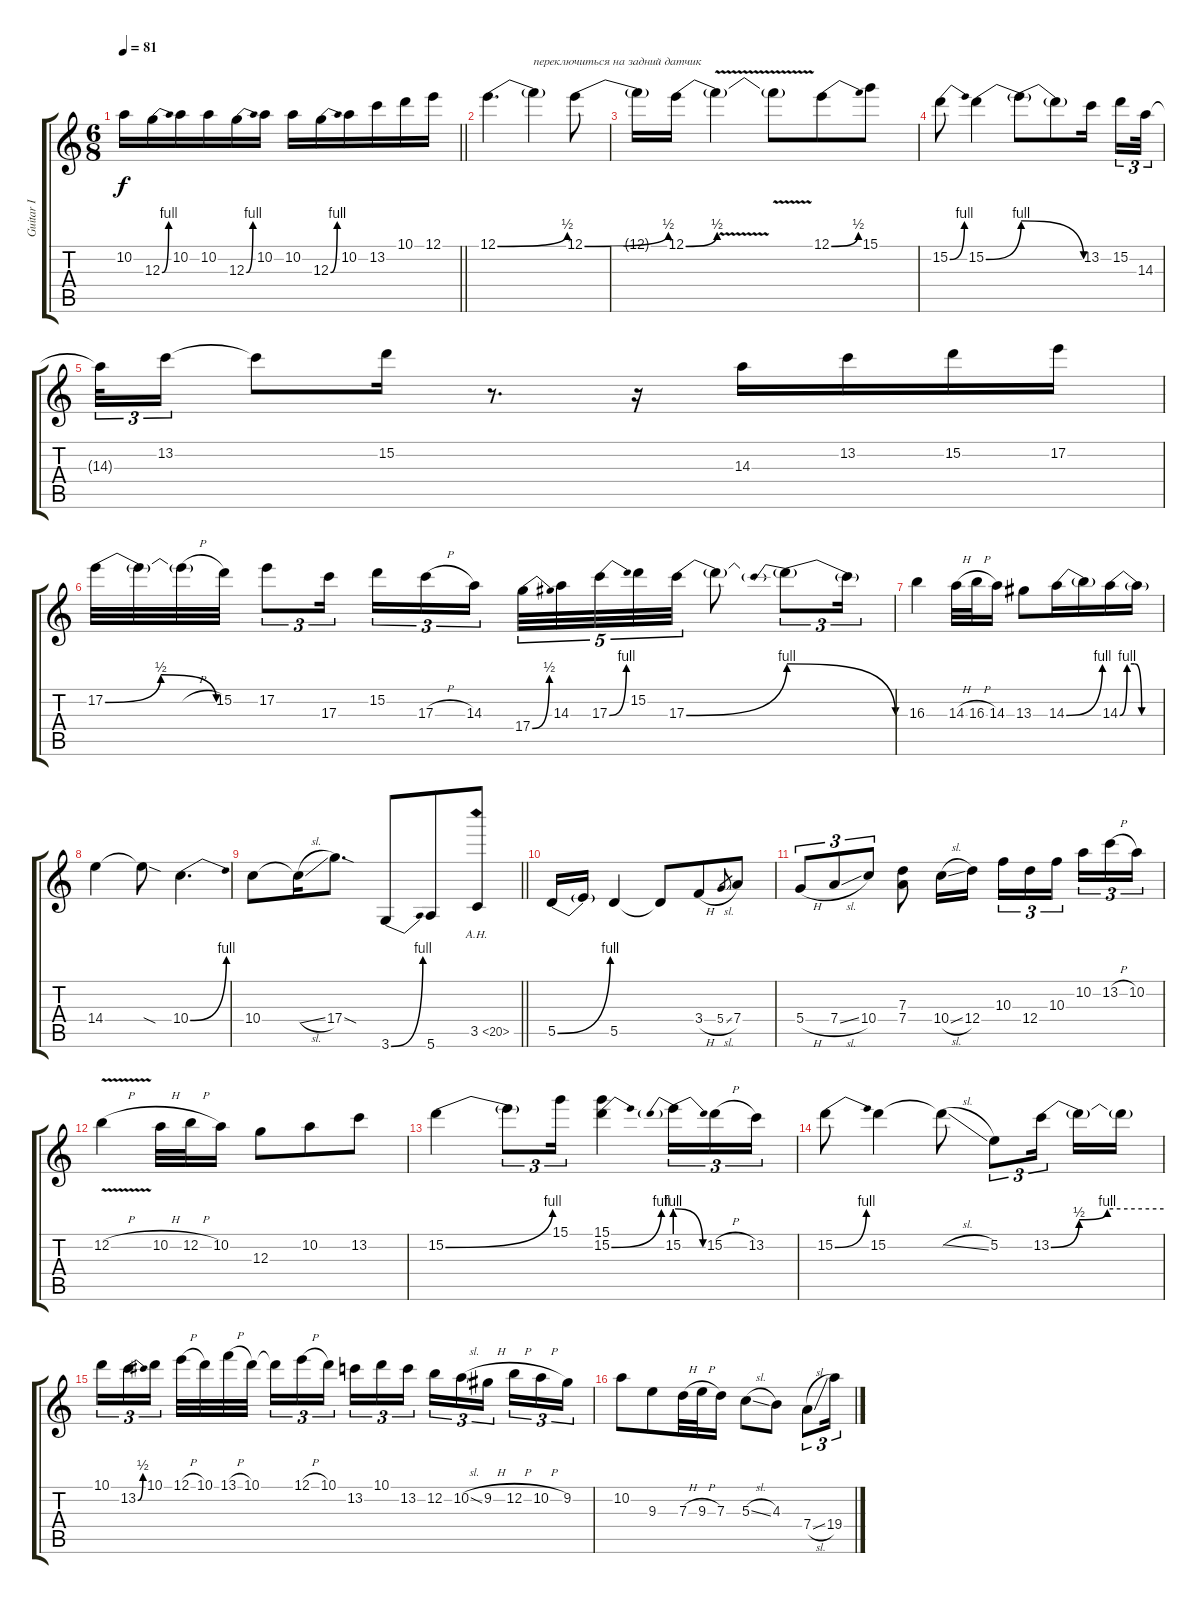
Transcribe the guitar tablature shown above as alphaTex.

\track ("Guitar I" "Guitar I") {instrument distortionguitar}
\staff {score tabs}
\tuning (E4 B3 G3 D3 A2 E2) {hide}
\ts (6 8)
\tempo 81
\clef g2
\barLineRight lightlight
\ks c
10.2.16{dy f} 12.3{be (bend 0 0 60 4)}.16 10.2.16 10.2.16 12.3{be (bend 0 0 60 4)}.16 10.2.16 10.2.16 12.3{be (bend 0 0 60 4)}.16 10.2.16 13.2.16 10.1.16 12.1.16 |
12.1{be (bend 0 0 60 2)}.4{d} 12.1{t}.4{txt "переключиться на задний датчик"} 12.1{be (bend 0 0 60 2)}.8 |
12.1{t}.16 12.1{be (bend 0 0 60 2)}.16 12.1{v t}.4 12.1{t}.8 12.1{be (bend 0 0 60 2)}.8 15.1.8 |
15.2{be (bend 0 0 60 4)}.8 15.2{be (bend 0 0 60 4)}.4 15.2{be (release 0 4 60 0) t}.8 15.2{t}.8 13.2.16{beam splitsecondary} 15.2.16{tu (3 2)} 14.3.32{tu (3 2)} |
14.3{t}.32{tu (3 2)} 13.2.16{tu (3 2)} 13.2{t}.8 15.2.16 r.8{d} r.16 14.3.16 13.2.16 15.2.16 17.2.16 |
17.2{be (bendrelease 0 0 15 2 40 2 60 0)}.32 17.2{t}.32 17.2{h t}.32 15.2.32 17.2.8{tu (3 2)} 17.3.16{tu (3 2) beam splitsecondary} 15.2.16{tu (3 2)} 17.3{h}.16{tu (3 2)} 14.3.16{tu (3 2)} 17.4{be (bend 0 0 60 2)}.32{tu (5 4)} 14.3.32{tu (5 4)} 17.3{be (bend 0 0 60 4)}.32{tu (5 4)} 15.2.32{tu (5 4)} 17.3{be (bend 0 0 60 4)}.32{tu (5 4)} 17.3{t}.8 17.3{be (prebendrelease 0 4 60 0) t}.8{tu (3 2)} 17.3{t}.16{tu (3 2)} |
16.3.4 14.3{h}.32 16.3{h}.32 14.3.16 13.3.8 14.3{be (bend 0 0 60 4)}.16 14.3{t}.16 14.3{be (custom 0 0 10 4 20 4 30 0 60 0)}.16 14.3{t}.16 |
14.4.4 14.4{sod t}.8 10.4{be (bend 0 0 60 4)}.4{d} |
\barLineRight lightlight
10.4.8 10.4{sl t}.16 17.4{sod}.8{d} 3.6{be (bend 0 0 60 4)}.8 5.6.8 3.5{ah 17}.8 |
5.5{be (bend 0 0 60 4)}.16 5.5{t}.16 5.5.4 5.5{t}.8 3.4{h}.8 5.4{sl}.8{gr} 7.4.8 |
5.4{h}.8{tu (3 2)} 7.4{sl}.8{tu (3 2)} 10.4.8{tu (3 2)} (7.3 7.4).8 10.4{sl}.16 12.4.16{beam splitsecondary} 10.3.16{tu (3 2)} 12.4.16{tu (3 2)} 10.3.16{tu (3 2) beam splitsecondary} 10.2.16{tu (3 2)} 13.2{h}.16{tu (3 2)} 10.2.16{tu (3 2)} |
12.2{v h}.4 10.2{h}.32 12.2{h}.32 10.2.16 12.3.8 10.2.8 13.2.8 |
15.2{be (bend 0 0 60 4)}.4 15.2{t}.8{tu (3 2)} 15.1.16{tu (3 2)} (15.1 15.2{be (bend 0 0 60 4)}).4 15.2{be (prebendrelease 0 4 60 0)}.16{tu (3 2)} 15.2{h}.16{tu (3 2)} 13.2.16{tu (3 2)} |
15.2{be (bend 0 0 60 4)}.8 15.2.4 15.2{sl t}.8 5.2.8{tu (3 2)} 13.2{be (custom 0 0 15 2 30 4 60 4)}.16{tu (3 2) beam splitsecondary} 13.2{t}.16 13.2{t}.16 |
10.1.16{tu (3 2)} 13.2{be (bend 0 0 60 2)}.16{tu (3 2)} 10.1.16{tu (3 2) beam splitsecondary} 12.1{h}.32 10.1.32 13.1{h}.32 10.1.32{beam splitsecondary} 10.1{t}.16{tu (3 2)} 12.1{h}.16{tu (3 2)} 10.1.16{tu (3 2)} 13.2.16{tu (3 2)} 10.1.16{tu (3 2)} 13.2.16{tu (3 2) beam splitsecondary} 12.2.16{tu (3 2)} 10.2{sl}.16{tu (3 2)} 9.2{h}.16{tu (3 2) beam splitsecondary} 12.2{h}.16{tu (3 2)} 10.2{h}.16{tu (3 2)} 9.2.16{tu (3 2)} |
10.2.8 9.3.8 7.3{h}.32 9.3{h}.32 7.3.16 5.3{sl}.8 4.3.8 7.4{sl}.8{tu (3 2)} 19.4.16{tu (3 2)}
